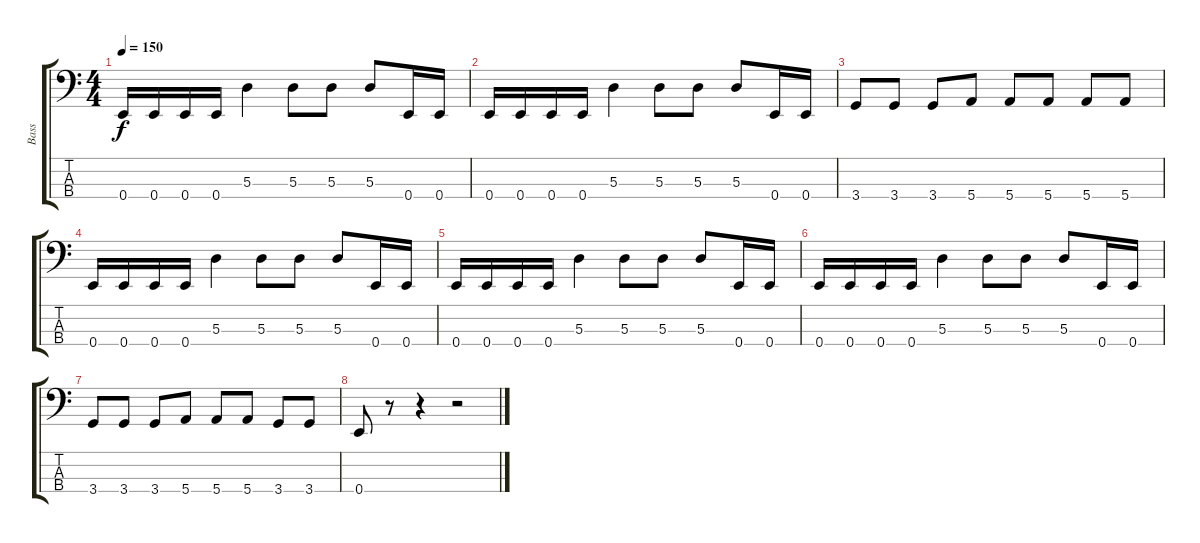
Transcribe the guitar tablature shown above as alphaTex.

\track ("Bass" "Bass") {instrument electricbassfinger}
\staff {score tabs}
\tuning (G2 D2 A1 E1) {hide}
\ts (4 4)
\tempo 150
\clef f4
\ks c
0.4.16{dy f} 0.4.16 0.4.16 0.4.16 5.3.4 5.3.8 5.3.8 5.3.8 0.4.16 0.4.16 |
0.4.16 0.4.16 0.4.16 0.4.16 5.3.4 5.3.8 5.3.8 5.3.8 0.4.16 0.4.16 |
3.4.8 3.4.8 3.4.8 5.4.8 5.4.8 5.4.8 5.4.8 5.4.8 |
0.4.16 0.4.16 0.4.16 0.4.16 5.3.4 5.3.8 5.3.8 5.3.8 0.4.16 0.4.16 |
0.4.16 0.4.16 0.4.16 0.4.16 5.3.4 5.3.8 5.3.8 5.3.8 0.4.16 0.4.16 |
0.4.16 0.4.16 0.4.16 0.4.16 5.3.4 5.3.8 5.3.8 5.3.8 0.4.16 0.4.16 |
3.4.8 3.4.8 3.4.8 5.4.8 5.4.8 5.4.8 3.4.8 3.4.8 |
0.4.8 r.8 r.4 r.2
